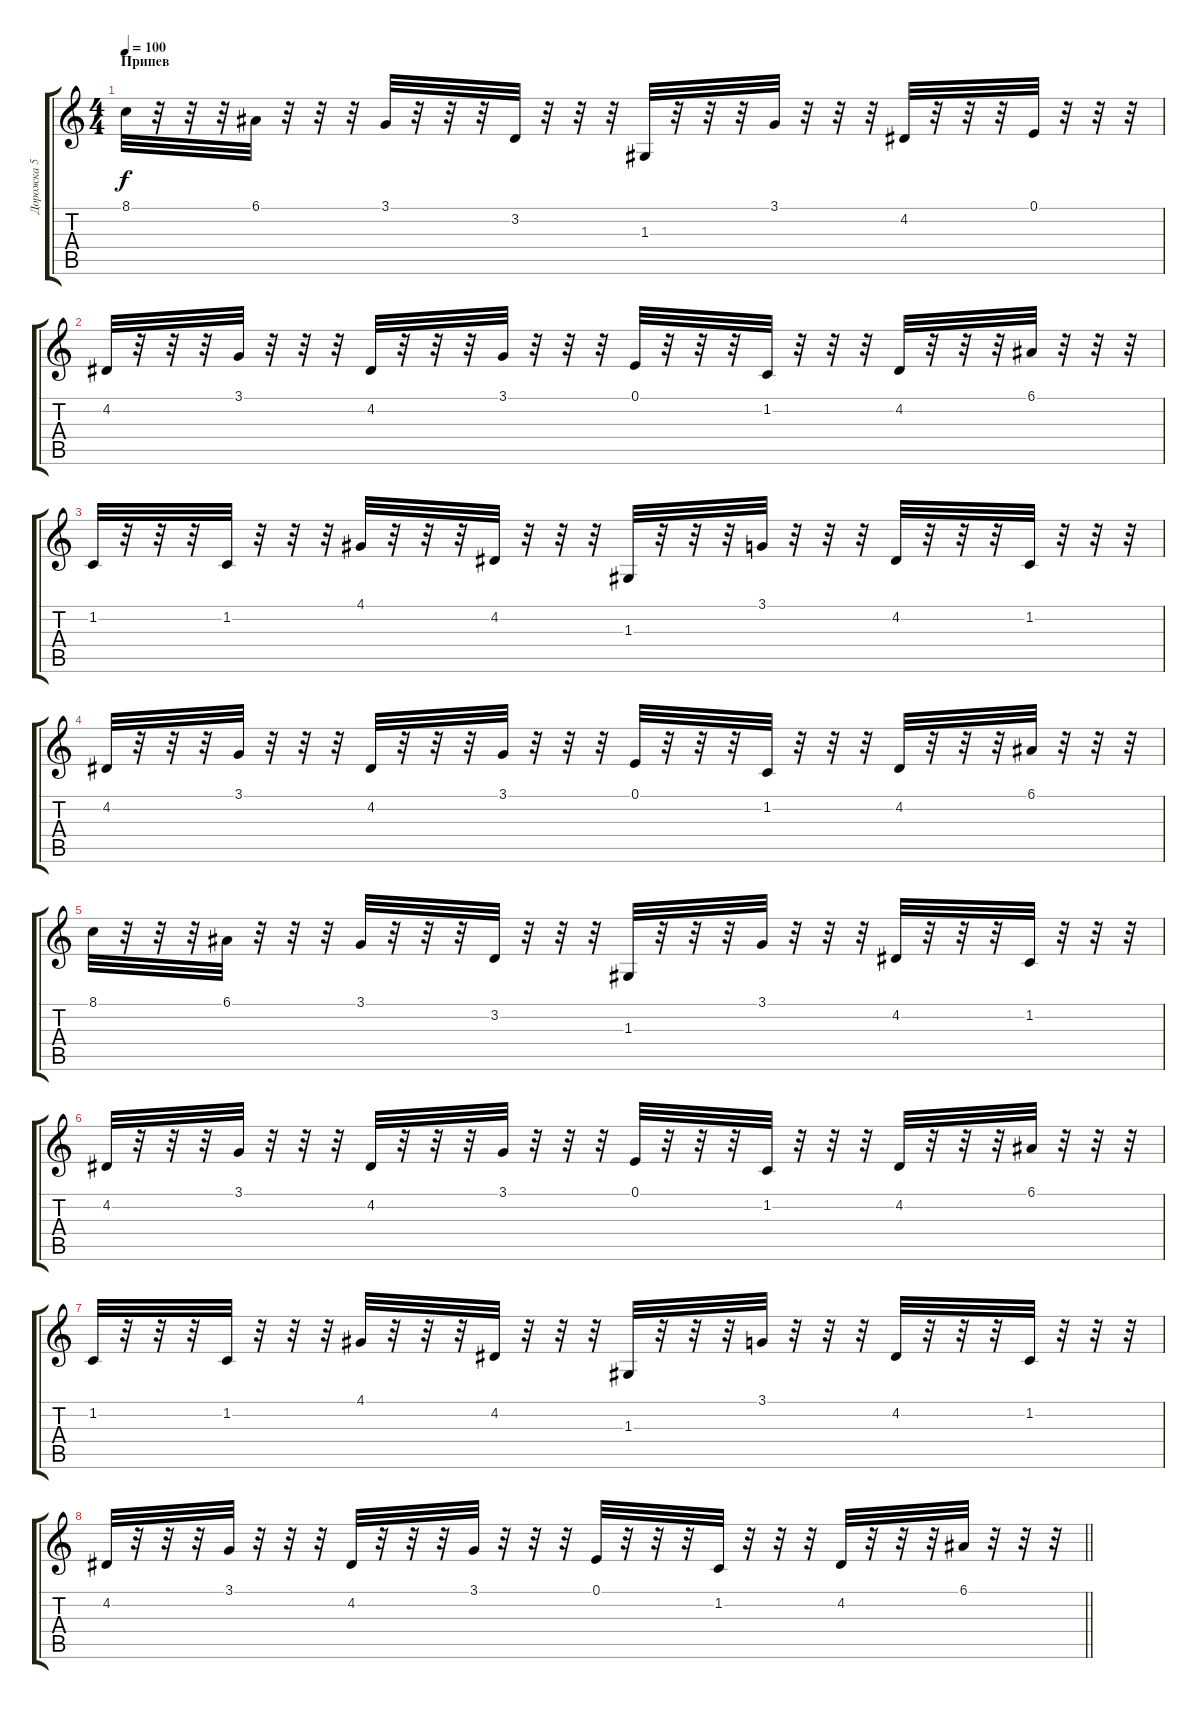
\track ("Дорожка 5" "Дорожка 5") {instrument baritonesax}
\staff {score tabs}
\tuning (E4 B3 G3 D3 A2 E2) {hide}
\ts (4 4)
\section ("" "Припев")
\tempo 100
\clef g2
\ks c
8.1.32{dy f} r.32 r.32 r.32 6.1.32 r.32 r.32 r.32 3.1.32 r.32 r.32 r.32 3.2.32 r.32 r.32 r.32 1.3.32 r.32 r.32 r.32 3.1.32 r.32 r.32 r.32 4.2.32 r.32 r.32 r.32 0.1.32 r.32 r.32 r.32 |
4.2.32 r.32 r.32 r.32 3.1.32 r.32 r.32 r.32 4.2.32 r.32 r.32 r.32 3.1.32 r.32 r.32 r.32 0.1.32 r.32 r.32 r.32 1.2.32 r.32 r.32 r.32 4.2.32 r.32 r.32 r.32 6.1.32 r.32 r.32 r.32 |
1.2.32 r.32 r.32 r.32 1.2.32 r.32 r.32 r.32 4.1.32 r.32 r.32 r.32 4.2.32 r.32 r.32 r.32 1.3.32 r.32 r.32 r.32 3.1.32 r.32 r.32 r.32 4.2.32 r.32 r.32 r.32 1.2.32 r.32 r.32 r.32 |
4.2.32 r.32 r.32 r.32 3.1.32 r.32 r.32 r.32 4.2.32 r.32 r.32 r.32 3.1.32 r.32 r.32 r.32 0.1.32 r.32 r.32 r.32 1.2.32 r.32 r.32 r.32 4.2.32 r.32 r.32 r.32 6.1.32 r.32 r.32 r.32 |
8.1.32 r.32 r.32 r.32 6.1.32 r.32 r.32 r.32 3.1.32 r.32 r.32 r.32 3.2.32 r.32 r.32 r.32 1.3.32 r.32 r.32 r.32 3.1.32 r.32 r.32 r.32 4.2.32 r.32 r.32 r.32 1.2.32 r.32 r.32 r.32 |
4.2.32 r.32 r.32 r.32 3.1.32 r.32 r.32 r.32 4.2.32 r.32 r.32 r.32 3.1.32 r.32 r.32 r.32 0.1.32 r.32 r.32 r.32 1.2.32 r.32 r.32 r.32 4.2.32 r.32 r.32 r.32 6.1.32 r.32 r.32 r.32 |
1.2.32 r.32 r.32 r.32 1.2.32 r.32 r.32 r.32 4.1.32 r.32 r.32 r.32 4.2.32 r.32 r.32 r.32 1.3.32 r.32 r.32 r.32 3.1.32 r.32 r.32 r.32 4.2.32 r.32 r.32 r.32 1.2.32 r.32 r.32 r.32 |
\barLineRight lightlight
4.2.32 r.32 r.32 r.32 3.1.32 r.32 r.32 r.32 4.2.32 r.32 r.32 r.32 3.1.32 r.32 r.32 r.32 0.1.32 r.32 r.32 r.32 1.2.32 r.32 r.32 r.32 4.2.32 r.32 r.32 r.32 6.1.32 r.32 r.32 r.32
